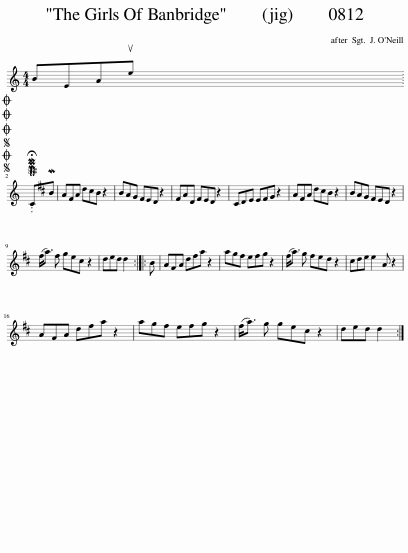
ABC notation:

X:1
L:1/8
M:4/4
I:linebreak $
K:C
V:1 treble
V:1
 BEAue x2002 |$SOSOOO .!fermata!PMTCMB | A^FA d^cB z2 | BAG ^FED z2 | ^FAD FED z2 | %5
 ^CDE E^FG z2 | A^FA d^cB z2 | BAG ^FED z2 |$ (^f<a) f ge^c z2 | ded d2 :: %10
 B | A^FA d^fa z2 | ag^f efg z2 | (^f<a) g fed z2 | ^cde e2 A z2 |$ %15
 A^FA d^fa z2 | ag^f efg z2 | (^f<a) g ge^c z2 | ded d2 :| %19
